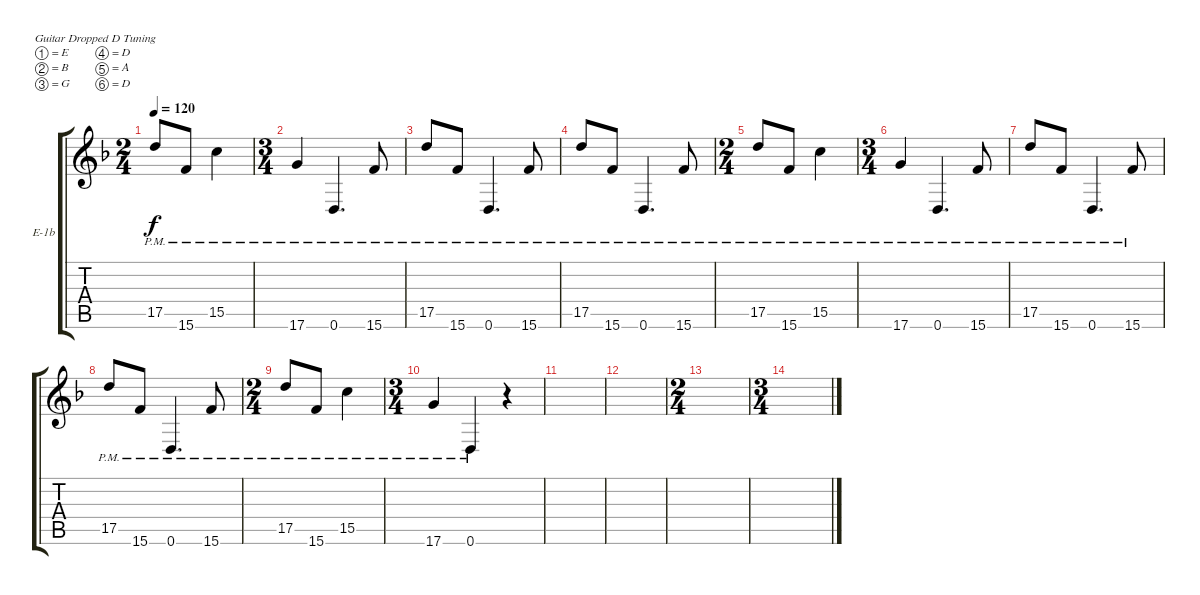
\defaultSystemsLayout 4
\bracketExtendMode groupsimilarinstruments
\firstSystemTrackNameOrientation horizontal
\otherSystemsTrackNameOrientation horizontal
\track ("Effect 1b" "E-1b") {instrument electricguitarclean}
\staff {score tabs}
\tuning (E4 B3 G3 D3 A2 D2)
\ts (2 4)
\tempo 120
\clef g2
\ks f
17.5{pm}.8{dy f} 15.6{pm}.8 15.5{pm}.4 |
\ts (3 4)
17.6{pm}.4 0.6{pm}.4{d} 15.6{pm}.8 |
17.5{pm}.8 15.6{pm}.8 0.6{pm}.4{d} 15.6{pm}.8 |
17.5{pm}.8 15.6{pm}.8 0.6{pm}.4{d} 15.6{pm}.8 |
\ts (2 4)
17.5{pm}.8 15.6{pm}.8 15.5{pm}.4 |
\ts (3 4)
17.6{pm}.4 0.6{pm}.4{d} 15.6{pm}.8 |
17.5{pm}.8 15.6{pm}.8 0.6{pm}.4{d} 15.6{pm}.8 |
17.5{pm}.8 15.6{pm}.8 0.6{pm}.4{d} 15.6{pm}.8 |
\ts (2 4)
17.5{pm}.8 15.6{pm}.8 15.5{pm}.4 |
\ts (3 4)
17.6{pm}.4 0.6{pm}.4 r.4 |
|
|
\ts (2 4)
|
\ts (3 4)
